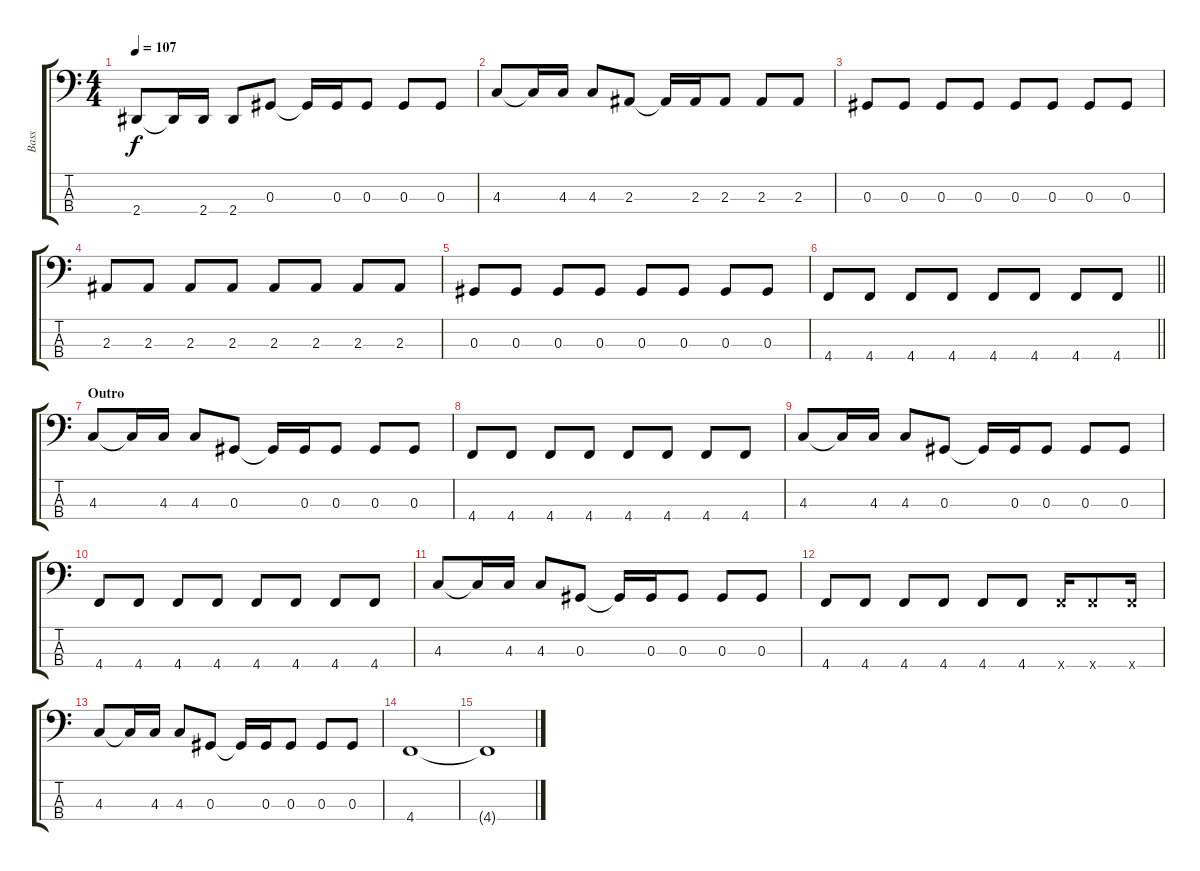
\track ("Bass" "Bass") {instrument electricbasspick}
\staff {score tabs}
\tuning (Gb2 Db2 Ab1 Db1) {hide}
\ts (4 4)
\tempo 107
\clef f4
\ks c
2.4.8{dy f} 2.4{t}.16 2.4.16 2.4.8 0.3.8 0.3{t}.16 0.3.16 0.3.8 0.3.8 0.3.8 |
4.3.8 4.3{t}.16 4.3.16 4.3.8 2.3.8 2.3{t}.16 2.3.16 2.3.8 2.3.8 2.3.8 |
0.3.8 0.3.8 0.3.8 0.3.8 0.3.8 0.3.8 0.3.8 0.3.8 |
2.3.8 2.3.8 2.3.8 2.3.8 2.3.8 2.3.8 2.3.8 2.3.8 |
0.3.8 0.3.8 0.3.8 0.3.8 0.3.8 0.3.8 0.3.8 0.3.8 |
\barLineRight lightlight
4.4.8 4.4.8 4.4.8 4.4.8 4.4.8 4.4.8 4.4.8 4.4.8 |
\section ("" "Outro")
4.3.8 4.3{t}.16 4.3.16 4.3.8 0.3.8 0.3{t}.16 0.3.16 0.3.8 0.3.8 0.3.8 |
4.4.8 4.4.8 4.4.8 4.4.8 4.4.8 4.4.8 4.4.8 4.4.8 |
4.3.8 4.3{t}.16 4.3.16 4.3.8 0.3.8 0.3{t}.16 0.3.16 0.3.8 0.3.8 0.3.8 |
4.4.8 4.4.8 4.4.8 4.4.8 4.4.8 4.4.8 4.4.8 4.4.8 |
4.3.8 4.3{t}.16 4.3.16 4.3.8 0.3.8 0.3{t}.16 0.3.16 0.3.8 0.3.8 0.3.8 |
4.4.8 4.4.8 4.4.8 4.4.8 4.4.8 4.4.8 4.4{x}.16 4.4{x}.8 4.4{x}.16 |
4.3.8 4.3{t}.16 4.3.16 4.3.8 0.3.8 0.3{t}.16 0.3.16 0.3.8 0.3.8 0.3.8 |
4.4.1 |
4.4{t}.1
